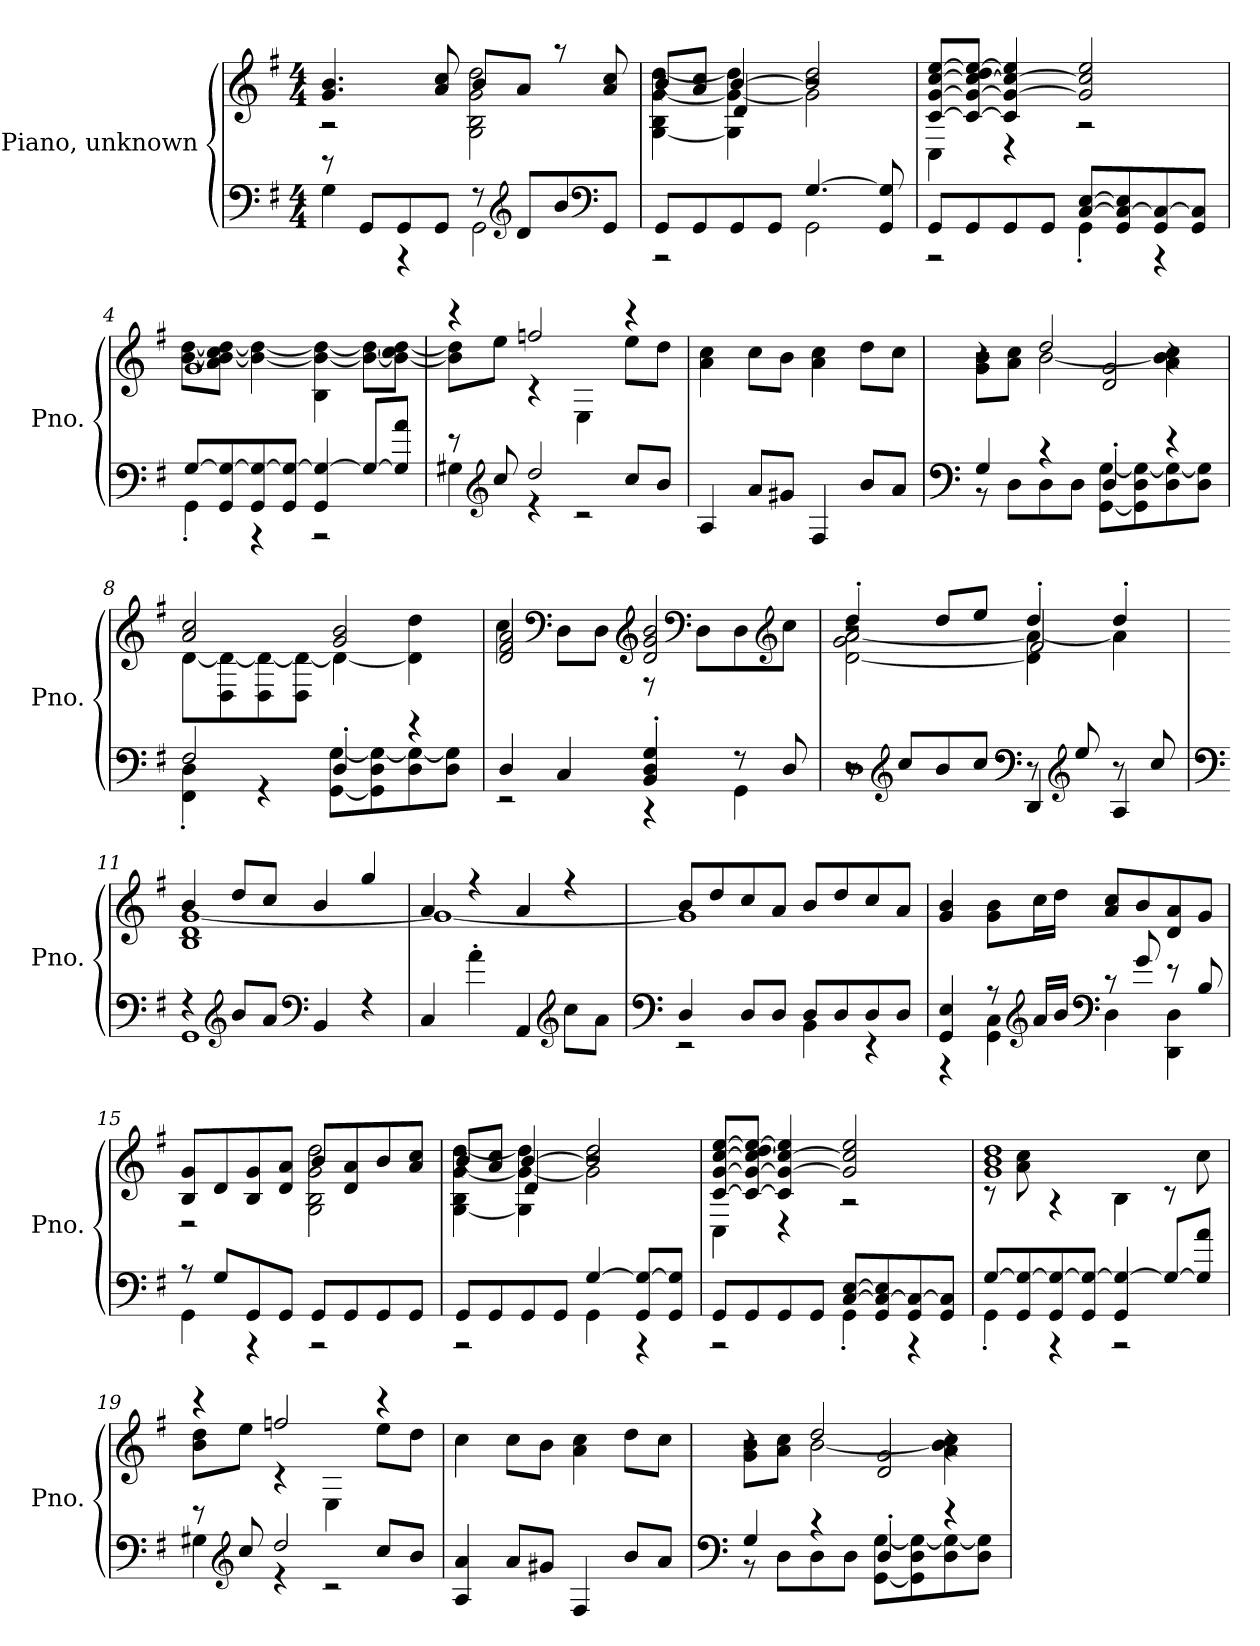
**kern	**kern
*part1	*part1
*staff2	*staff1
*I"Piano, unknown	*
*I'Pno.	*
*clefF4	*clefG2
*k[f#]	*k[f#]
*M4/4	*M4/4
*MM120	*MM120
=1	=1
*^	*^
8r	4G\	4.g/ 4.b/	2r
8GG/L	.	.	.
8GG/	4r	.	.
8GG/J	.	8a/ 8cc/	.
8r	2GG\	8b/L	2G\ 2B\ 2g\ 2dd\
*clefG2	*	*	*
8d/L	.	8a/J	.
8b/	.	8r	.
*clefF4	*	*	*
8GG/J	.	8a/ 8cc/	.
=2	=2	=2	=2
*	*	*	*^
8GG/L	2r	8b/L	[4G\ 4B\ [4g\ [4dd\	4r
8GG/	.	8a/ 8cc/J	.	.
8GG/	.	[4b/	4G\] 4g\_ 4dd\]	4d/
8GG/J	.	.	.	.
[4.G/	2GG\	2b/] 2dd/	2g\]	2r
8GG/ 8G/]	.	.	.	.
*	*	*	*v	*v
=3	=3	=3	=3
8GG/L	2r	[8c/ [8g/ [8cc/ [8ee/L	4C\
8GG/	.	8c/_ 8g/_ 8cc/_ 8dd/ 8ee/_J	.
8GG/	.	4c/] 4g/_ 4cc/_ 4ee/]	4r
8GG/J	.	.	.
[8C/ [8E/L	4GG'\	2g/] 2cc/] 2ee/	2r
8GG/ 8C/_ 8E/]	.	.	.
8GG/ 8C/_	4r	.	.
8GG/ 8C/]J	.	.	.
!!LO:LB:g=z	!!
=4	=4	=4	=4
[8G/L	4GG'\	1g	[8b\ [8dd\L
8GG/ 8G/_	.	.	8a\ 8b\_ 8cc\ 8dd\_J
8GG/ 8G/_	4r	.	4b\_ 4dd\_
8GG/ 8G/_J	.	.	.
4GG/ 4G/_	2r	.	4B\ 4b\_ 4dd\_
8G/L_	.	.	8b\_ 8dd\_L
8G/] 8a/J	.	.	8b\_ 8cc\ 8dd\_J
=5	=5	=5	=5
8r	4G#X\	4r	8b\] 8dd\]L
*clefG2	*	*	*
8cc/	.	.	8ee\J
2dd/	4r	2ffn/	4r
.	2r	.	4E\
8cc/L	.	4r	8ee\L
8b/J	.	.	8dd\J
*v	*v	*	*
*	*v	*v
=6	=6
4A/	4a\ 4cc\
8a/L	8cc\L
8g#X/J	8b\J
4F#/	4a\ 4cc\
8b/L	8dd\L
8a/J	8cc\J
=7	=7
*clefF4	*
*^	*^
*	*	*	*^
4G/	8r	4r	8g\ 8b\L	2r
.	8D\L	.	8a\ 8cc\J	.
4r	8D\	2dd/	[2b\	.
.	8D\J	.	.	.
4D'/	[8GG\ [8G\L	.	.	2d/ 2g/
.	8GG\] 8D\ 8G\_	.	.	.
4r	8D\ 8G\_	4r	4a\ 4b\] 4cc\	.
.	8D\ 8G\]J	.	.	.
*	*	*	*v	*v
!!LO:LB:g=z
=8	=8	=8	=8
2F#/	4FF#\' 4D\'	2a/ 2cc/	[8d\L
.	.	.	8D\ 8d\_
.	4r	.	8D\ 8d\_
.	.	.	8D\ 8d\_J
4D'/	[8GG\ [8G\L	2g/ 2b/	4d\_
.	8GG\] 8D\ 8G\_	.	.
4r	8D\ 8G\_	.	4d\] 4dd\
.	8D\ 8G\]J	.	.
=9	=9	=9	=9
4D/	2r	2d/ 2f#/ 2a/	4cc\
*	*	*clefF4	*
4C/	.	.	8D\L
.	.	.	8D\J
*	*	*clefG2	*
4BB/' 4D/' 4G/'	4r	2d/ 2g/ 2b/	8r
*	*	*clefF4	*
.	.	.	8D\L
8r	4GG\	.	8D\
*	*	*clefG2	*
8D/	.	.	8cc\J
=10	=10	=10	=10
*	*^	*	*^
8r	1D	2r	4dd'/	[2d\ 2g\ [2a\	2r
*clefG2	*	*	*	*	*
8cc/L	.	.	.	.	.
8b/	.	.	8dd/L	.	.
8cc/J	.	.	8ee/J	.	.
*clefF4	*	*	*	*	*
8r	.	4DD/	4dd'/	4d\] 4a\_	2f#/
*clefG2	*	*	*	*	*
8ee/	.	.	.	.	.
8r	.	4A/	4dd'/	4a\]	.
8cc/	.	.	.	.	.
*v	*v	*v	*	*	*
*	*v	*v	*v
!!LO:LB:g=z
=11	=11
*clefF4	*
*^	*^
4r	1GG	4b/	1B 1d [1g
*clefG2	*	*	*
8b/L	.	8dd/L	.
8a/J	.	8cc/J	.
*clefF4	*	*	*
4BB/	.	4b/	.
4r	.	4gg/	.
*v	*v	*	*
=12	=12	=12
4C/	4a/	1g_
4a'\	4r	.
4AA/	4a/	.
*clefG2	*	*
8cc\L	4r	.
8a\J	.	.
=13	=13	=13
*clefF4	*	*
*^	*	*
4D/	2r	8b/L	1g]
.	.	8dd/	.
8D/L	.	8cc/	.
8D/J	.	8a/J	.
8D/L	4BB\	8b/L	.
8D/	.	8dd/	.
8D/	4r	8cc/	.
8D/J	.	8a/J	.
*	*	*v	*v
=14	=14	=14
4GG/ 4E/	4r	4g/ 4b/
8r	4GG\ 4C\	8g\ 8b\L
*clefG2	*	*
16a/LL	.	16cc\L
16b/JJ	.	16dd\JJ
*clefF4	*	*
8r	4D\	8a/ 8cc/L
8g/	.	8b/
8r	4DD\ 4D\	8d/ 8a/
8B/	.	8g/J
!!LO:LB:g=z
=15	=15	=15
*	*	*^
8r	4GG\	8B/ 8g/L	2r
8G/L	.	8d/	.
8GG/	4r	8B/ 8g/	.
8GG/J	.	8d/ 8a/J	.
8GG/L	2r	8b/L	2G\ 2B\ 2g\ 2dd\
8GG/	.	8d/ 8a/	.
8GG/	.	8b/	.
8GG/J	.	8a/ 8cc/J	.
=16	=16	=16	=16
*	*	*	*^
8GG/L	2r	8b/L	[4G\ 4B\ [4g\ [4dd\	4r
8GG/	.	8a/ 8cc/J	.	.
8GG/	.	[4b/	4G\] 4g\_ 4dd\]	4d/
8GG/J	.	.	.	.
[4G/	4GG\	2b/] 2dd/	2g\]	2r
8GG/ 8G/_L	4r	.	.	.
8GG/ 8G/]J	.	.	.	.
*	*	*	*v	*v
=17	=17	=17	=17
8GG/L	2r	[8c/ [8g/ [8cc/ [8ee/L	4C\
8GG/	.	8c/_ 8g/_ 8cc/_ 8dd/ 8ee/_J	.
8GG/	.	4c/] 4g/_ 4cc/_ 4ee/]	4r
8GG/J	.	.	.
[8C/ [8E/L	4GG'\	2g/] 2cc/] 2ee/	2r
8GG/ 8C/_ 8E/]	.	.	.
8GG/ 8C/_	4r	.	.
8GG/ 8C/]J	.	.	.
=18	=18	=18	=18
[8G/L	4GG'\	1g 1b 1dd	8r
8GG/ 8G/_	.	.	8a\ 8cc\
8GG/ 8G/_	4r	.	4r
8GG/ 8G/_J	.	.	.
4GG/ 4G/_	2r	.	4B\
8G/L_	.	.	8r
8G/] 8a/J	.	.	8cc\
!!LO:LB:g=z	!!
=19	=19	=19	=19
8r	4G#X\	4r	8b\ 8dd\L
*clefG2	*	*	*
8cc/	.	.	8ee\J
2dd/	4r	2ffn/	4r
.	2r	.	4E\
8cc/L	.	4r	8ee\L
8b/J	.	.	8dd\J
*v	*v	*	*
*	*v	*v
=20	=20
4A/ 4a/	4cc\
8a/L	8cc\L
8g#X/J	8b\J
4F#/	4a\ 4cc\
8b/L	8dd\L
8a/J	8cc\J
=21	=21
*clefF4	*
*^	*^
*	*	*	*^
4G/	8r	4r	8g\ 8b\L	2r
.	8D\L	.	8a\ 8cc\J	.
4r	8D\	2dd/	[2b\	.
.	8D\J	.	.	.
4D'/	[8GG\ [8G\L	.	.	2d/ 2g/
.	8GG\] 8D\ 8G\_	.	.	.
4r	8D\ 8G\_	4r	4a\ 4b\] 4cc\	.
.	8D\ 8G\]J	.	.	.
*v	*v	*	*	*
*	*v	*v	*v
=	=
*-	*-
